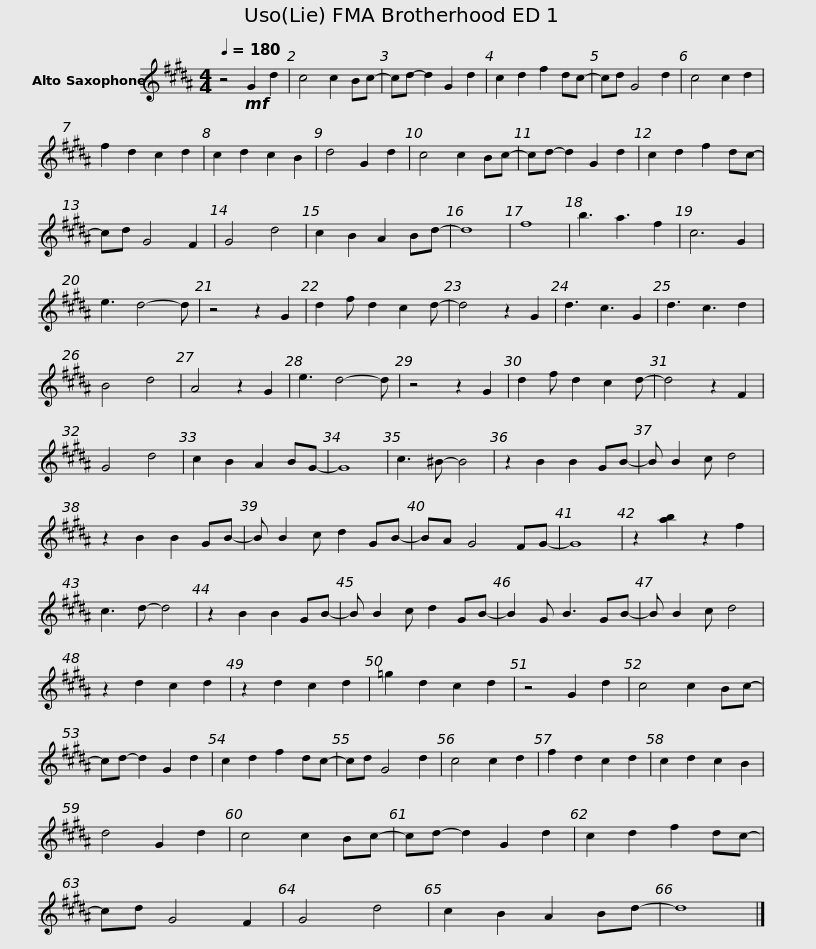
X:1
L:1/8
Q:1/4=180
M:4/4
I:linebreak $
K:none
V:1 treble transpose=-9
V:1
[K:B] z4!mf! G2 d2 | c4 c2 Bc- | cd- d2 G2 d2 | c2 d2 f2 dc- | cd G4 d2 | %5
 c4 c2 d2 | f2 d2 c2 d2 | c2 d2 c2 B2 | d4 G2 d2 | c4 c2 Bc- |$ %10
 cd- d2 G2 d2 | c2 d2 f2 dc- | cd G4 F2 | G4 d4 | c2 B2 A2 Bd- | %15
 d8 | f8 | b3 a3 f2 | c6 G2 | e3 d4- d | %20
 z4 z2 G2 |$ d2 f d2 c2 d- | d4 z2 G2 | d3 c3 G2 | d3 c3 d2 | %25
 B4 d4 | A4 z2 G2 | e3 d4- d | z4 z2 G2 | d2 f d2 c2 d- | %30
 d4 z2 F2 | G4 d4 |$ c2 B2 A2 BG- | G8 | c3 ^B- B4 | %35
 z2 B2 B2 GB- | B B2 c d4 | z2 B2 B2 GB- | B B2 c d2 GB- | BA G4 FG- | %40
 G8 |$ z2 [ba]2 z2 f2 | c3 d- d4 | z2 B2 B2 GB- | B B2 c d2 GB- | %45
 B2 G B3 GB- | B B2 c d4 | z2 d2 c2 d2 | z2 d2 c2 d2 | =g2 d2 c2 d2 |$ %50
 z4 G2 d2 | c4 c2 Bc- | cd- d2 G2 d2 | c2 d2 f2 dc- | cd G4 d2 | %55
 c4 c2 d2 | f2 d2 c2 d2 | c2 d2 c2 B2 | d4 G2 d2 | c4 c2 Bc- |$ %60
 cd- d2 G2 d2 | c2 d2 f2 dc- | cd G4 F2 | G4 d4 | c2 B2 A2 Bd- | %65
 d8 |] %66
